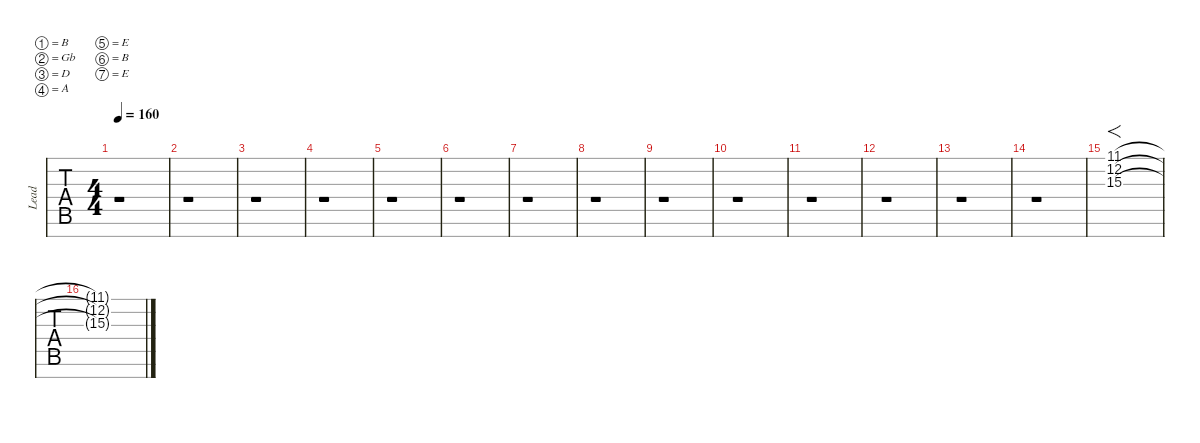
\defaultSystemsLayout 4
\hideDynamics
\bracketExtendMode groupsimilarinstruments
\multiBarRest
\otherSystemsTrackNameOrientation horizontal
\track ("Lead" "Lead") {instrument distortionguitar}
\staff {tabs}
\tuning (B3 Gb3 D3 A2 E2 B1 E1)
\ts (4 4)
\tempo 160
\clef g2
\ks c
r.1{dy mf} |
r.1 |
r.1 |
r.1 |
r.1 |
r.1 |
r.1 |
r.1 |
r.1 |
r.1 |
r.1 |
r.1 |
r.1 |
r.1 |
(15.3 12.2{acc #} 11.1{acc #}).1{f} |
(15.3{t} 12.2{t acc #} 11.1{t acc #}).1
